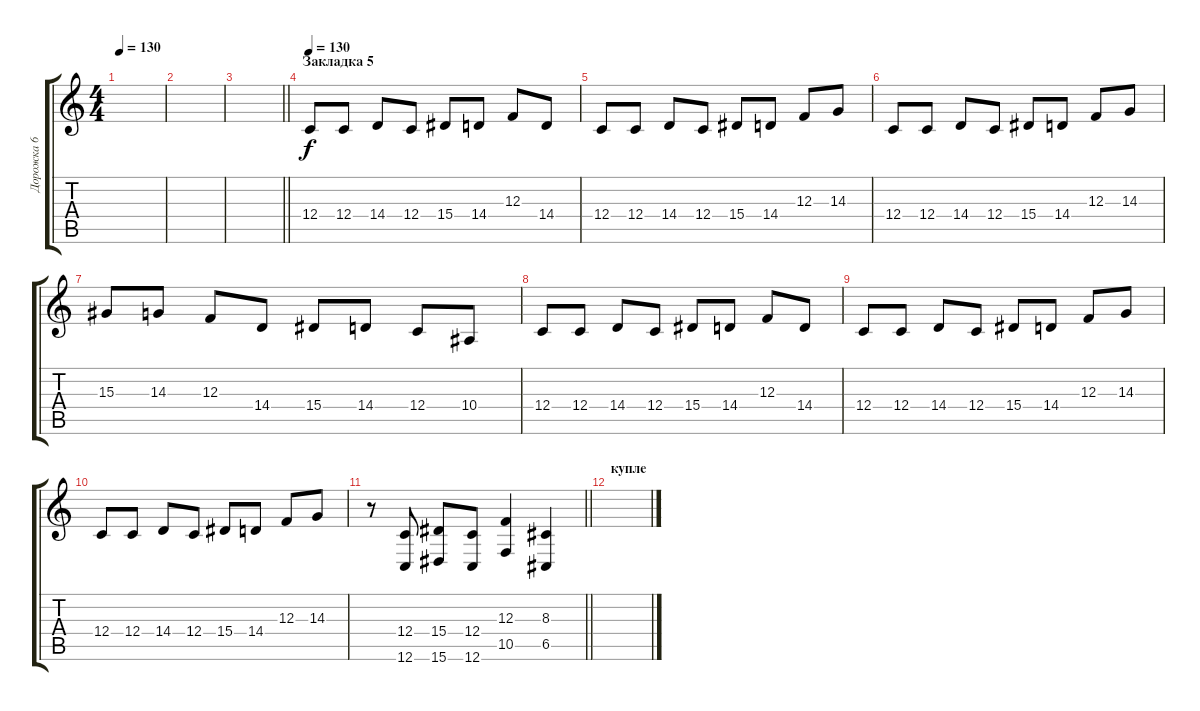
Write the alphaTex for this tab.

\track ("Дорожка 6" "Дорожка 6") {mute instrument lead5charang}
\staff {score tabs}
\tuning (D4 A3 F3 C3 G2 C2) {hide}
\ts (4 4)
\tempo 130
\clef g2
\ks c
|
|
\barLineRight lightlight
|
\section ("" "Закладка 5")
\tempo 130
12.4.8 12.4.8 14.4.8 12.4.8 15.4.8 14.4.8 12.3.8 14.4.8 |
12.4.8 12.4.8 14.4.8 12.4.8 15.4.8 14.4.8 12.3.8 14.3.8 |
12.4.8 12.4.8 14.4.8 12.4.8 15.4.8 14.4.8 12.3.8 14.3.8 |
15.3.8 14.3.8 12.3.8 14.4.8 15.4.8 14.4.8 12.4.8 10.4.8 |
12.4.8 12.4.8 14.4.8 12.4.8 15.4.8 14.4.8 12.3.8 14.4.8 |
12.4.8 12.4.8 14.4.8 12.4.8 15.4.8 14.4.8 12.3.8 14.3.8 |
12.4.8 12.4.8 14.4.8 12.4.8 15.4.8 14.4.8 12.3.8 14.3.8 |
\barLineRight lightlight
r.8 (12.4 12.6).8 (15.4 15.6).8 (12.4 12.6).8 (12.3 10.5).4 (8.3 6.5).4 |
\section ("" "купле")
